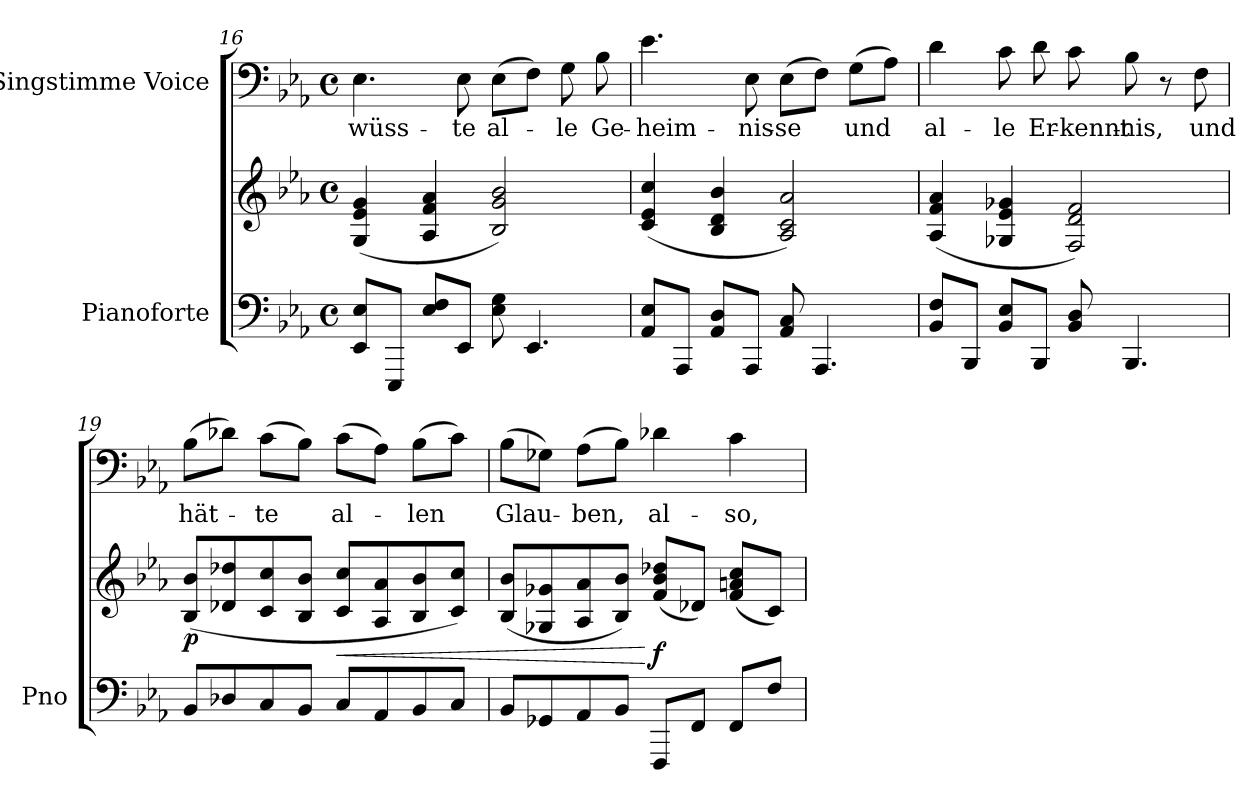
**kern	**kern	**dynam	**kern	**text
*part2	*part2	*part2	*part1	*part1
*staff3	*staff2	*staff2/3	*staff1	*staff1
*I"Pianoforte	*	*	*I"Singstimme Voice	*
*I'Pno	*	*	*	*
!!LO:PB:g=z
*clefF4	*clefG2	*	*clefF4	*
*k[b-e-a-]	*k[b-e-a-]	*	*k[b-e-a-]	*
*M4/4	*M4/4	*	*M4/4	*
*met(c)	*met(c)	*	*met(c)	*
=16	=16	=16	=16	=16
!	!	!	!	!LO:LY:b
8EE-/ 8E-/L	(>4G/ 4e-/ 4g/	.	4.E-\	wüss-
8EEE-/J	.	.	.	.
8E-/ 8F/L	4A-/ 4f/ 4a-/	.	.	.
!	!	!	!	!LO:LY:b
8EE-/J	.	.	8E-\	-te
!	!	!	!	!LO:LY:b
8E-\ 8G\	2B-/ 2g/ 2b-/)	.	(8E-\L	al-
4.EE-/	.	.	8F\J)	.
!	!	!	!	!LO:LY:b
.	.	.	8G\	-le
!	!	!	!	!LO:LY:b
.	.	.	8B-\	Ge-
=17	=17	=17	=17	=17
!	!	!	!	!LO:LY:b
8AA-/ 8E-/L	(>4c/ 4e-/ 4cc/	.	4.e-\	-heim-
8AAA-/J	.	.	.	.
8AA-/ 8D/L	4B-/ 4d/ 4b-/	.	.	.
!	!	!	!	!LO:LY:b
8AAA-/J	.	.	8E-\	-nis-
!	!	!	!	!LO:LY:b
8AA-/ 8C/	2A-/ 2c/ 2a-/)	.	(8E-\L	-se
4.AAA-/	.	.	8F\J)	.
!	!	!	!	!LO:LY:b
.	.	.	(8G\L	und
.	.	.	8A-\J)	.
=18	=18	=18	=18	=18
!	!	!	!	!LO:LY:b
8BB-/ 8F/L	(>4A-/ 4f/ 4a-/	.	4d\	al-
8BBB-/J	.	.	.	.
!	!	!	!	!LO:LY:b
8BB-/ 8E-/L	4G-X/ 4e-/ 4g-X/	.	8c\	-le
!	!	!	!	!LO:LY:b
8BBB-/J	.	.	8d\	Er-
!	!	!	!	!LO:LY:b
8BB-/ 8D/	2F/ 2d/ 2f/)	.	8c\	-kennt-
!	!	!	!	!LO:LY:b
4.BBB-/	.	.	8B-\	-nis,
.	.	.	8r	.
!	!	!	!	!LO:LY:b
.	.	.	8F\	und
!!LO:LB:g=z
=19	=19	=19	=19	=19
!	!	!LO:DY:b	!	!LO:LY:b
8BB-/L	(8B-/ 8b-/L	p	(8B-\L	hät-
8D-X/	8d-X/ 8dd-X/	.	8d-X\J)	.
!	!	!	!	!LO:LY:b
8C/	8c/ 8cc/	.	(8c\L	-te
8BB-/J	8B-/ 8b-/J	.	8B-\J)	.
!	!	!LO:HP:b	!	!LO:LY:b
8C/L	8c/ 8cc/L	<	(8c\L	al-
8AA-/	8A-/ 8a-/	.	8A-\J)	.
!	!	!	!	!LO:LY:b
8BB-/	8B-/ 8b-/	.	(8B-\L	-len
8C/J	8c/ 8cc/J)	.	8c\J)	.
=20	=20	=20	=20	=20
!	!	!	!	!LO:LY:b
8BB-/L	(8B-/ 8b-/L	.	(8B-\L	Glau-
8GG-X/	8G-X/ 8g-X/	.	8G-X\J)	.
!	!	!	!	!LO:LY:b
8AA-/	8A-/ 8a-/	.	(8A-\L	-ben,
8BB-/J	8B-/ 8b-/J)	.	8B-\J)	.
!	!	!LO:DY:n=1:b	!	!LO:LY:b
8FFF/L	(8f/ 8b-/ 8dd-X/L	[ f	4d-X\	al-
8FF/J	8d-X/J)	.	.	.
!	!	!	!	!LO:LY:b
8FF/L	(8f/ 8an/ 8cc/L	.	4c\	-so,
8F/J	8c/J)	.	.	.
=	=	=	=	=
*-	*-	*-	*-	*-
